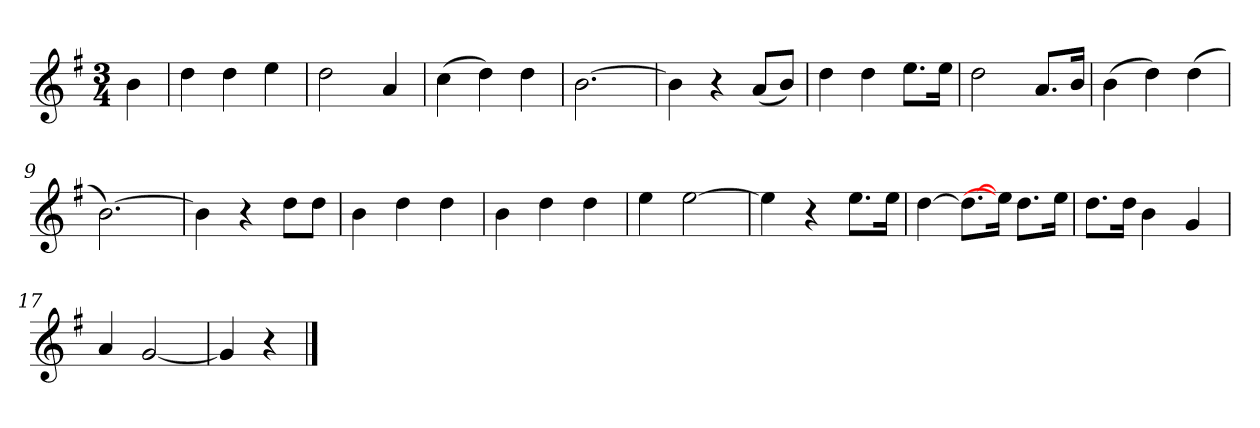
**kern
*part1
*staff1
*k[f#]
*M3/4
*MM120
=
4b
=1
4dd
4dd
4ee
=2
2dd
4a
=3
(4cc
4dd)
4dd
=4h
[2.b
=5
4b]
4r
(8aL
8bJ)
=6
4dd
4dd
8.eeL
16eeJk
=7
2dd
8.aL
16bJk
=8
(4b
4dd)
(4dd
=9h
[2.b)
=10
4b]
4r
8ddL
8ddJ
=11
4b
4dd
4dd
=12h
4b
4dd
4dd
=13h
4ee
[2ee
=14
4ee]
4r
8.eeL
16eeJk
=15
[4dd
8.ddL_
16eeJk]
8.ddL
16eeJk
=16
8.ddL
16ddJk
4b
4g
=17
4a
[2g
=18
4g]
4r
==
*-
